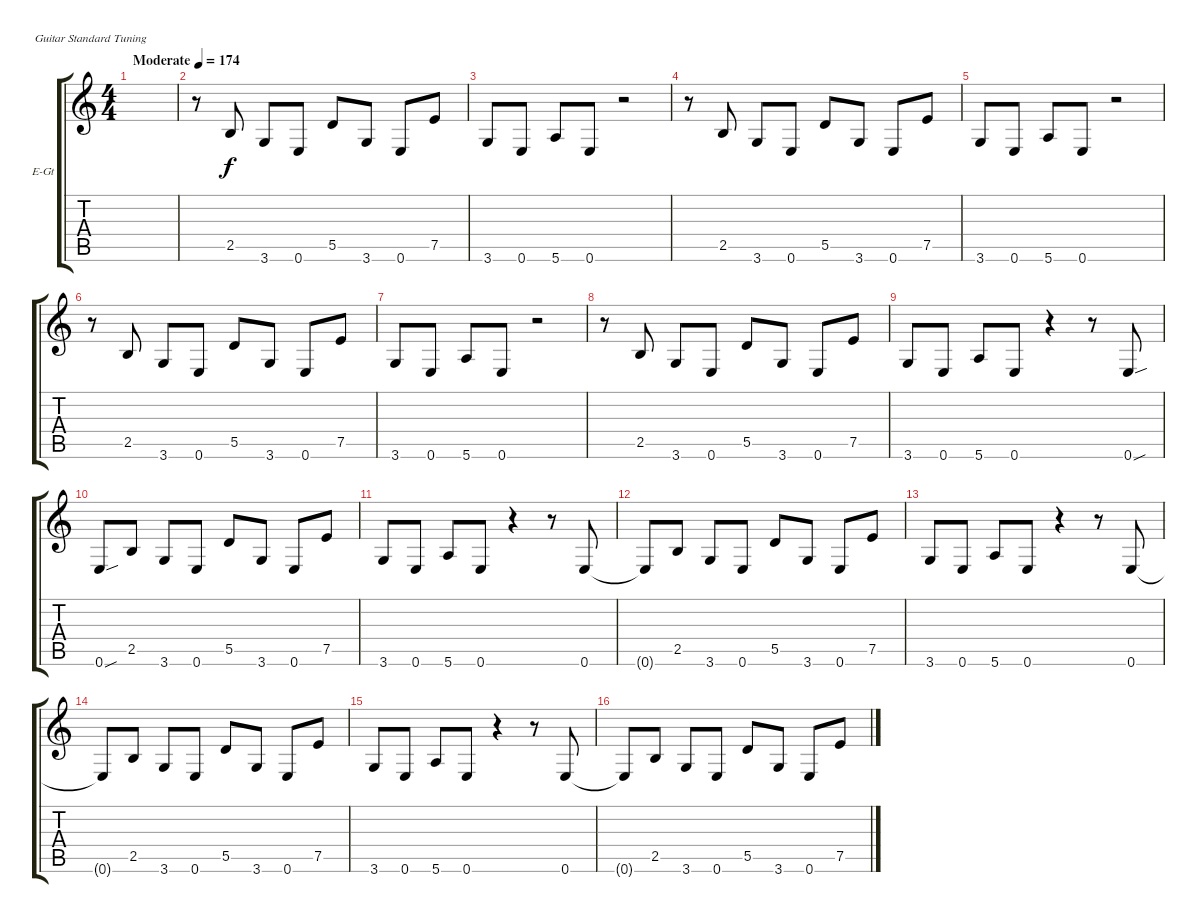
\bracketExtendMode groupsimilarinstruments
\firstSystemTrackNameOrientation horizontal
\otherSystemsTrackNameOrientation horizontal
\track ("Track 1" "E-Gt") {instrument distortionguitar}
\staff {score tabs}
\tuning (E4 B3 G3 D3 A2 E2)
\ts (4 4)
\tempo (174 "Moderate")
\clef g2
\ks c
|
\beaming (8 2 2 2 2)
r.8 2.5.8 3.6.8 0.6.8 5.5.8 3.6.8 0.6.8 7.5.8 |
3.6.8 0.6.8 5.6.8 0.6.8 r.2 |
r.8 2.5.8 3.6.8 0.6.8 5.5.8 3.6.8 0.6.8 7.5.8 |
3.6.8 0.6.8 5.6.8 0.6.8 r.2 |
r.8 2.5.8 3.6.8 0.6.8 5.5.8 3.6.8 0.6.8 7.5.8 |
3.6.8 0.6.8 5.6.8 0.6.8 r.2 |
r.8 2.5.8 3.6.8 0.6.8 5.5.8 3.6.8 0.6.8 7.5.8 |
3.6.8 0.6.8 5.6.8 0.6.8 r.4 r.8 0.6{sou}.8 |
0.6{sou}.8 2.5.8 3.6.8 0.6.8 5.5.8 3.6.8 0.6.8 7.5.8 |
3.6.8 0.6.8 5.6.8 0.6.8 r.4 r.8 0.6.8 |
0.6{t}.8 2.5.8 3.6.8 0.6.8 5.5.8 3.6.8 0.6.8 7.5.8 |
3.6.8 0.6.8 5.6.8 0.6.8 r.4 r.8 0.6.8 |
0.6{t}.8 2.5.8 3.6.8 0.6.8 5.5.8 3.6.8 0.6.8 7.5.8 |
3.6.8 0.6.8 5.6.8 0.6.8 r.4 r.8 0.6.8 |
0.6{t}.8 2.5.8 3.6.8 0.6.8 5.5.8 3.6.8 0.6.8 7.5.8
